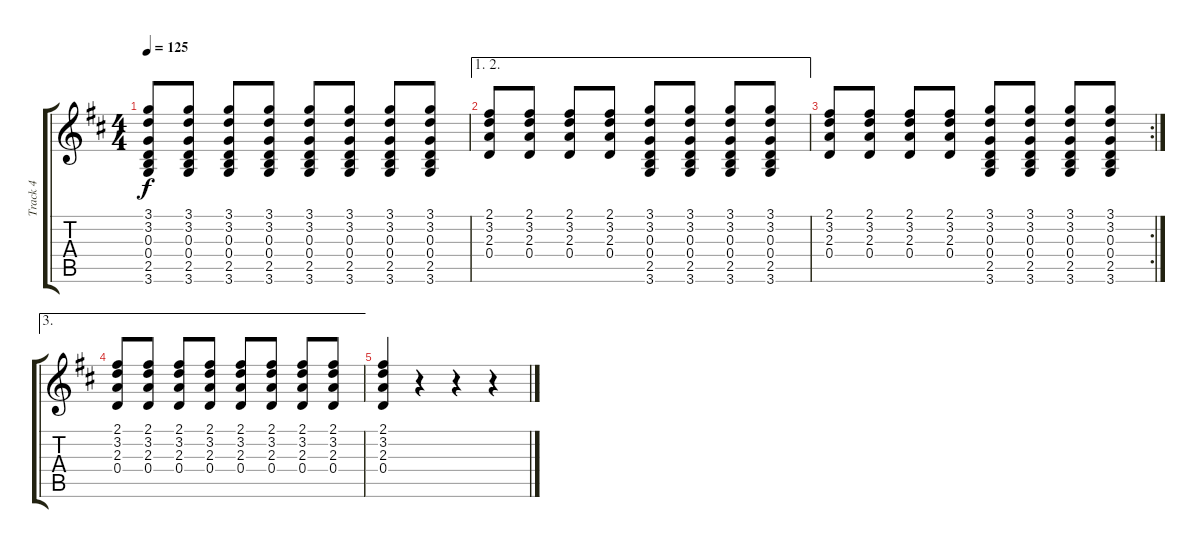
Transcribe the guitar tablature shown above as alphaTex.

\track ("Track 4" "Track 4") {instrument acousticguitarsteel}
\staff {score tabs}
\tuning (E4 B3 G3 D3 A2 E2) {hide}
\ts (4 4)
\tempo 125
\clef g2
\ks d
(3.1 3.2 0.3 0.4 2.5 3.6).8{dy f} (3.1 3.2 0.3 0.4 2.5 3.6).8 (3.1 3.2 0.3 0.4 2.5 3.6).8 (3.1 3.2 0.3 0.4 2.5 3.6).8 (3.1 3.2 0.3 0.4 2.5 3.6).8 (3.1 3.2 0.3 0.4 2.5 3.6).8 (3.1 3.2 0.3 0.4 2.5 3.6).8 (3.1 3.2 0.3 0.4 2.5 3.6).8 |
\ae (1 2)
(2.1 3.2 2.3 0.4).8 (2.1 3.2 2.3 0.4).8 (2.1 3.2 2.3 0.4).8 (2.1 3.2 2.3 0.4).8 (3.1 3.2 0.3 0.4 2.5 3.6).8 (3.1 3.2 0.3 0.4 2.5 3.6).8 (3.1 3.2 0.3 0.4 2.5 3.6).8 (3.1 3.2 0.3 0.4 2.5 3.6).8 |
\rc 2
(2.1 3.2 2.3 0.4).8 (2.1 3.2 2.3 0.4).8 (2.1 3.2 2.3 0.4).8 (2.1 3.2 2.3 0.4).8 (3.1 3.2 0.3 0.4 2.5 3.6).8 (3.1 3.2 0.3 0.4 2.5 3.6).8 (3.1 3.2 0.3 0.4 2.5 3.6).8 (3.1 3.2 0.3 0.4 2.5 3.6).8 |
\ae 3
(2.1 3.2 2.3 0.4).8 (2.1 3.2 2.3 0.4).8 (2.1 3.2 2.3 0.4).8 (2.1 3.2 2.3 0.4).8 (2.1 3.2 2.3 0.4).8 (2.1 3.2 2.3 0.4).8 (2.1 3.2 2.3 0.4).8 (2.1 3.2 2.3 0.4).8 |
(2.1 3.2 2.3 0.4).4 r.4 r.4 r.4
